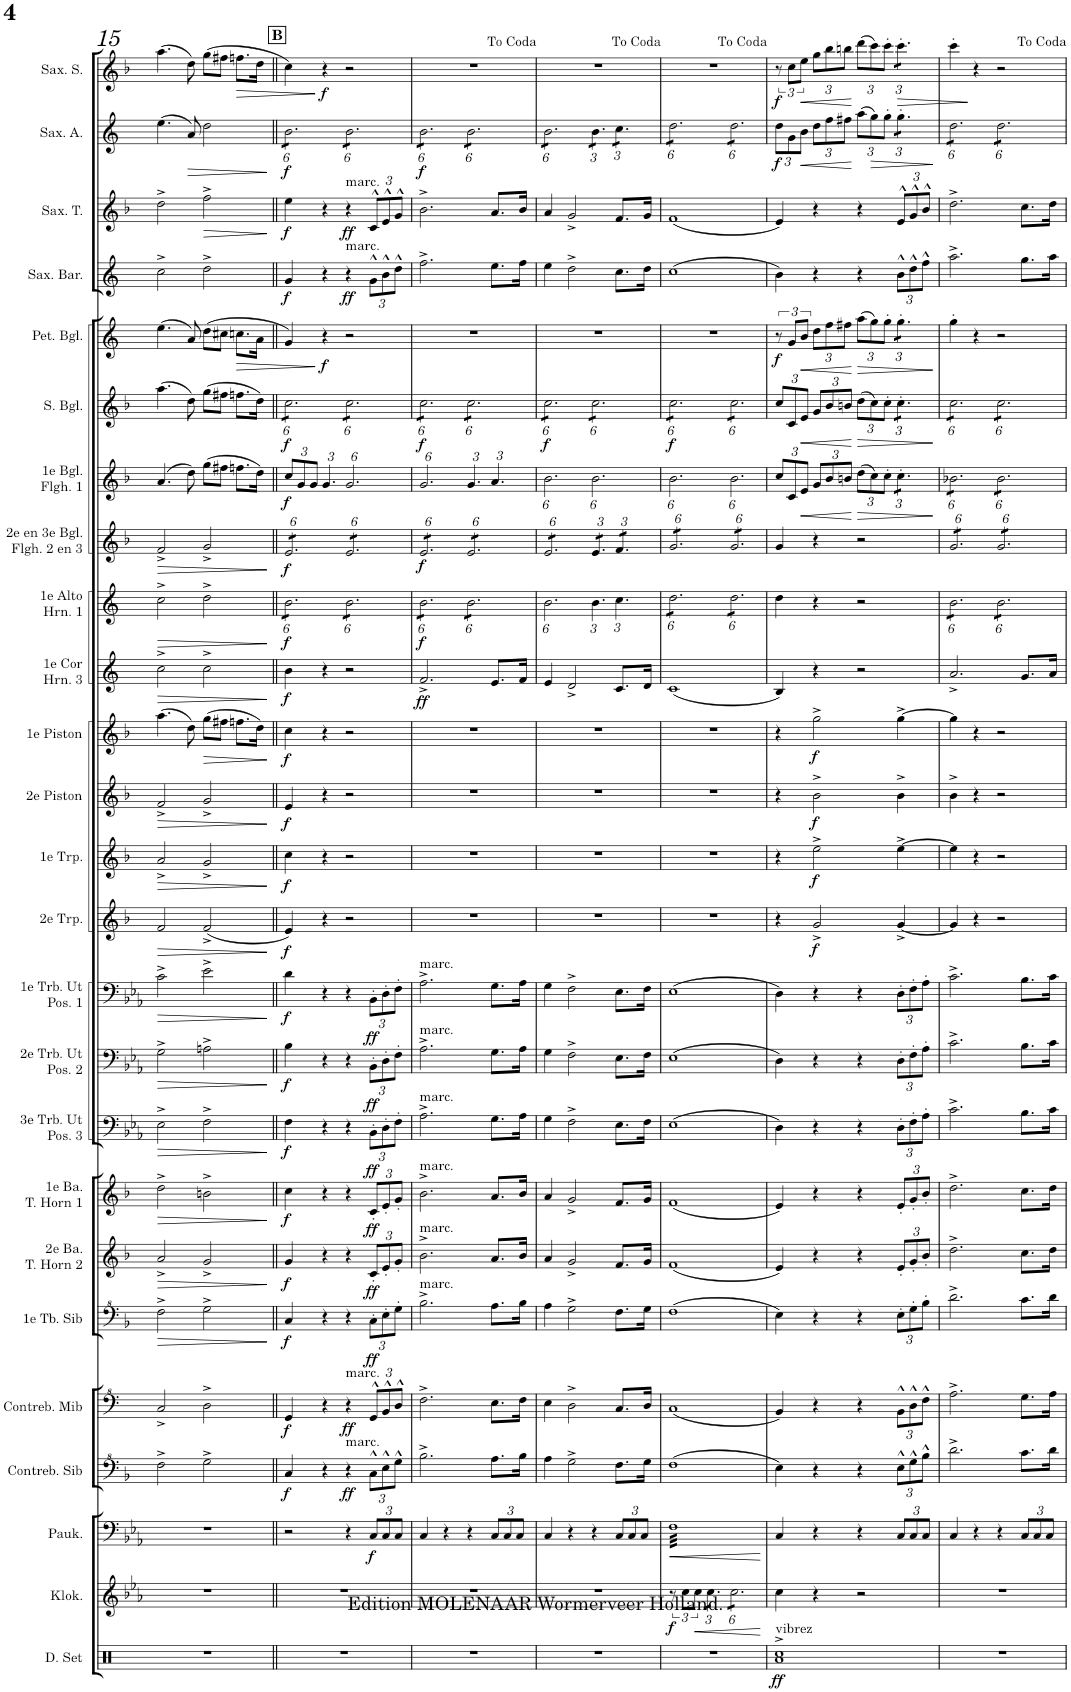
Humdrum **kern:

**kern	**dynam	**kern	**dynam	**kern	**dynam	**kern	**dynam	**kern	**dynam	**kern	**dynam	**kern	**dynam	**kern	**dynam	**kern	**dynam	**kern	**dynam	**kern	**dynam	**kern	**dynam	**kern	**dynam	**kern	**dynam	**kern	**dynam	**kern	**dynam	**kern	**dynam	**kern	**dynam	**kern	**dynam	**kern	**dynam	**kern	**dynam	**kern	**dynam	**kern	**dynam	**kern	**dynam	**kern	**dynam
*part25	*part25	*part24	*part24	*part23	*part23	*part22	*part22	*part21	*part21	*part20	*part20	*part19	*part19	*part18	*part18	*part17	*part17	*part16	*part16	*part15	*part15	*part14	*part14	*part13	*part13	*part12	*part12	*part11	*part11	*part10	*part10	*part9	*part9	*part8	*part8	*part7	*part7	*part6	*part6	*part5	*part5	*part4	*part4	*part3	*part3	*part2	*part2	*part1	*part1
*staff25	*staff25	*staff24	*staff24	*staff23	*staff23	*staff22	*staff22	*staff21	*staff21	*staff20	*staff20	*staff19	*staff19	*staff18	*staff18	*staff17	*staff17	*staff16	*staff16	*staff15	*staff15	*staff14	*staff14	*staff13	*staff13	*staff12	*staff12	*staff11	*staff11	*staff10	*staff10	*staff9	*staff9	*staff8	*staff8	*staff7	*staff7	*staff6	*staff6	*staff5	*staff5	*staff4	*staff4	*staff3	*staff3	*staff2	*staff2	*staff1	*staff1
*I"Grote Trom	*	*I"Tambour	*	*I"Pauken	*	*I"Contrebasse Sib	*	*I"Contrebasse Mib	*	*I"1e Tuba Sib	*	*I"2e Baryton Tenorhorn 2	*	*I"1e Baryton Tenorhorn 1	*	*I"3e Trombone Ut Posaune 3	*	*I"2e Trombone Ut Posaune 2	*	*I"1e Trombone Ut Posaune 1	*	*I"2e Trompet	*	*I"1e Trompet	*	*I"2e Piston	*	*I"1e Piston	*	*I"1e Cor Horn 3	*	*I"1e Alto Horn 1	*	*I"2e en 3e Bugle Flugelhorn 2 en 3	*	*I"1e Bugle Flugelhorn 1	*	*I"Solo Bugle Fanfare	*	*I"Petite Bugle	*	*I"Saxophoon Baryton	*	*I"Saxophoon Tenor	*	*I"Saxophoon Alt	*	*I"Saxophoon Sopraan	*
*	*	*	*	*I'Pauk.	*	*I'Contreb. Sib	*	*I'Contreb. Mib	*	*I'1e Tb. Sib	*	*I'2e Ba. T. Horn 2	*	*I'1e Ba. T. Horn 1	*	*I'3e Trb. Ut Pos. 3	*	*I'2e Trb. Ut Pos. 2	*	*I'1e Trb. Ut Pos. 1	*	*I'2e Trp.	*	*I'1e Trp.	*	*I'2e Piston	*	*I'1e Piston	*	*I'1e Cor Hrn. 3	*	*I'1e Alto Hrn. 1	*	*I'2e en 3e Bgl. Flgh. 2 en 3	*	*I'1e Bgl. Flgh. 1	*	*I'S. Bgl.	*	*I'Pet. Bgl.	*	*I'Sax. Bar.	*	*I'Sax. T.	*	*I'Sax. A.	*	*I'Sax. S.	*
!!LO:PB:g=z
*clefX	*	*clefG2	*	*clefF4	*	*clefF^4	*	*clefF^4	*	*clefF^4	*	*clefG2	*	*clefG2	*	*clefF4	*	*clefF4	*	*clefF4	*	*clefG2	*	*clefG2	*	*clefG2	*	*clefG2	*	*clefG2	*	*clefG2	*	*clefG2	*	*clefG2	*	*clefG2	*	*clefG2	*	*clefG2	*	*clefG2	*	*clefG2	*	*clefG2	*
*	*	*Trd-14c-24	*	*	*	*Trd15c26	*	*Trd12c21	*	*Trd8c14	*	*Trd8c14	*	*Trd8c14	*	*	*	*	*	*	*	*Trd1c2	*	*Trd1c2	*	*Trd1c2	*	*Trd1c2	*	*Trd5c9	*	*Trd5c9	*	*Trd1c2	*	*Trd1c2	*	*Trd1c2	*	*Trd-2c-3	*	*Trd12c21	*	*Trd8c14	*	*Trd5c9	*	*Trd1c2	*
*k[]	*	*k[b-e-a-]	*	*k[b-e-a-]	*	*k[b-]	*	*k[]	*	*k[b-]	*	*k[b-]	*	*k[b-]	*	*k[b-e-a-]	*	*k[b-e-a-]	*	*k[b-e-a-]	*	*k[b-]	*	*k[b-]	*	*k[b-]	*	*k[b-]	*	*k[]	*	*k[]	*	*k[b-]	*	*k[b-]	*	*k[b-]	*	*k[]	*	*k[]	*	*k[b-]	*	*k[]	*	*k[b-]	*
*M2/2	*	*M2/2	*	*M2/2	*	*M2/2	*	*M2/2	*	*M2/2	*	*M2/2	*	*M2/2	*	*M2/2	*	*M2/2	*	*M2/2	*	*M2/2	*	*M2/2	*	*M2/2	*	*M2/2	*	*M2/2	*	*M2/2	*	*M2/2	*	*M2/2	*	*M2/2	*	*M2/2	*	*M2/2	*	*M2/2	*	*M2/2	*	*M2/2	*
*met(c|)	*	*met(c|)	*	*met(c|)	*	*met(c|)	*	*met(c|)	*	*met(c|)	*	*met(c|)	*	*met(c|)	*	*met(c|)	*	*met(c|)	*	*met(c|)	*	*met(c|)	*	*met(c|)	*	*met(c|)	*	*met(c|)	*	*met(c|)	*	*met(c|)	*	*met(c|)	*	*met(c|)	*	*met(c|)	*	*met(c|)	*	*met(c|)	*	*met(c|)	*	*met(c|)	*	*met(c|)	*
=15	=15	=15	=15	=15	=15	=15	=15	=15	=15	=15	=15	=15	=15	=15	=15	=15	=15	=15	=15	=15	=15	=15	=15	=15	=15	=15	=15	=15	=15	=15	=15	=15	=15	=15	=15	=15	=15	=15	=15	=15	=15	=15	=15	=15	=15	=15	=15	=15	=15
!	!	!	!	!	!	!	!	!	!	!	!LO:HP:b	!	!LO:HP:b	!	!LO:HP:b	!	!LO:HP:b	!	!LO:HP:b	!	!LO:HP:b	!	!LO:HP:b	!	!LO:HP:b	!	!LO:HP:b	!	!	!	!LO:HP:b	!	!LO:HP:b	!	!LO:HP:b	!	!	!	!	!	!	!	!	!	!	!	!	!	!
1r	.	1r	.	1r	.	2f^\	.	2c^/	.	2f^\	>	2a^/	>	2dd^\	>	2E-^\	>	2G^\	>	2c^\	>	2f/	>	2a^/	>	2f^/	>	(>4.aa\	.	2cc^\	>	2cc^\	>	2f^/	>	(>4.a/	.	(>4.aa\	.	(>4.ee\	.	2cc^\	.	2dd^\	.	(>4.ee\	.	(>4.aa\	.
!	!	!	!	!	!	!	!	!	!	!	!	!	!	!	!	!	!	!	!	!	!	!	!	!	!	!	!	!	!	!	!	!	!	!	!	!	!	!	!	!	!	!	!	!	!	!	!LO:HP:b	!	!
.	.	.	.	.	.	.	.	.	.	.	.	.	.	.	.	.	.	.	.	.	.	.	.	.	.	.	.	8dd\)	.	.	.	.	.	.	.	8dd\)	.	8dd\)	.	8a/)	.	.	.	.	.	8a/)	>	8dd\)	.
!	!	!	!	!	!	!	!	!	!	!	!	!	!	!	!	!	!	!	!	!	!	!	!	!	!	!	!	!	!LO:HP:b	!	!	!	!	!	!	!	!	!	!	!	!	!	!	!	!LO:HP:b	!	!	!	!
.	.	.	.	.	.	2g^\	.	2d^\	.	2g^\	.	2g^/	.	2bn^\	.	2F^\	.	2An^\	.	2e-^\	.	(<2f^/	.	2g^/	.	2g^/	.	(>8gg\L	>	2cc^\	.	2dd^\	.	2g^/	.	(>8gg\L	.	(>8gg\L	.	(>8dd\L	.	2dd^\	.	2ff^\	>	2dd\	.	(>8gg\L	.
.	.	.	.	.	.	.	.	.	.	.	.	.	.	.	.	.	.	.	.	.	.	.	.	.	.	.	.	8ff#X\J	.	.	.	.	.	.	.	8ff#X\J	.	8ff#X\J	.	8cc#X\J	.	.	.	.	.	.	.	8ff#X\J	.
!	!	!	!	!	!	!	!	!	!	!	!	!	!	!	!	!	!	!	!	!	!	!	!	!	!	!	!	!	!	!	!	!	!	!	!	!	!	!	!	!	!LO:HP:b	!	!	!	!	!	!	!	!LO:HP:b
.	.	.	.	.	.	.	.	.	.	.	.	.	.	.	.	.	.	.	.	.	.	.	.	.	.	.	.	8.ffn\L	.	.	.	.	.	.	.	8.ffn\L	.	8.ffn\L	.	8.ccn\L	>	.	.	.	.	.	.	8.ffn\L	>
.	.	.	.	.	.	.	.	.	.	.	.	.	.	.	.	.	.	.	.	.	.	.	.	.	.	.	.	16dd\Jk)	.	.	.	.	.	.	.	16dd\Jk)	.	16dd\Jk)	.	16a\Jk	.	.	.	.	.	.	.	16dd\Jk	.
.	.	.	.	.	.	.	.	.	.	.	]	.	]	.	]	.	]	.	]	.	]	.	]	.	]	.	]	.	]	.	]	.	]	.	]	.	.	.	.	.	.	.	.	.	]	.	]	.	.
!!LO:REH:place=s1:a:B:cj:fs=12:t=B
=16||	=16||	=16||	=16||	=16||	=16||	=16||	=16||	=16||	=16||	=16||	=16||	=16||	=16||	=16||	=16||	=16||	=16||	=16||	=16||	=16||	=16||	=16||	=16||	=16||	=16||	=16||	=16||	=16||	=16||	=16||	=16||	=16||	=16||	=16||	=16||	=16||	=16||	=16||	=16||	=16||	=16||	=16||	=16||	=16||	=16||	=16||	=16||	=16||	=16||
*	*	*	*	*	*	*	*	*	*	*	*	*	*	*	*	*	*	*	*	*	*	*	*	*	*	*	*	*	*	*	*	*	*	*	*	*Xbrackettup	*	*	*	*	*	*	*	*	*	*	*	*	*
!	!	!	!	!	!	!	!LO:DY:b	!	!LO:DY:b	!	!LO:DY:b	!	!LO:DY:b	!	!LO:DY:b	!	!LO:DY:b	!	!LO:DY:b	!	!LO:DY:b	!	!LO:DY:b	!	!LO:DY:b	!	!LO:DY:b	!	!LO:DY:b	!	!LO:DY:b	!	!LO:DY:b	!	!LO:DY:b	!	!LO:DY:b	!	!LO:DY:b	!	!	!	!LO:DY:b	!	!LO:DY:b	!	!LO:DY:b	!	!
*	*	*	*	*	*	*	*	*	*	*	*	*	*	*	*	*	*	*	*	*	*	*	*	*	*	*	*	*	*	*	*	*tremolo	*	*	*	*	*	*	*	*	*	*	*	*	*	*	*	*	*
*	*	*	*	*	*	*	*	*	*	*	*	*	*	*	*	*	*	*	*	*	*	*	*	*	*	*	*	*	*	*	*	*	*	*tremolo	*	*	*	*	*	*	*	*	*	*	*	*	*	*	*
*	*	*	*	*	*	*	*	*	*	*	*	*	*	*	*	*	*	*	*	*	*	*	*	*	*	*	*	*	*	*	*	*	*	*	*	*	*	*tremolo	*	*	*	*	*	*	*	*	*	*	*
*	*	*	*	*	*	*	*	*	*	*	*	*	*	*	*	*	*	*	*	*	*	*	*	*	*	*	*	*	*	*	*	*	*	*	*	*	*	*	*	*	*	*	*	*	*	*tremolo	*	*	*
1r	.	1r	.	2r	.	4c/	f	4G/	f	4c/	f	4g/	f	4cc\	f	4F\	f	4B-\	f	4d\	f	4e/)	f	4cc\	f	4e/	f	4cc\	f	4b\	f	12b\L	f	12e/L	f	12cc/L	f	12cc\L	f	4g/)	.	4g/	f	4ee\	f	12b\L	f	4cc\)	.
.	.	.	.	.	.	.	.	.	.	.	.	.	.	.	.	.	.	.	.	.	.	.	.	.	.	.	.	.	.	.	.	12b\	.	12e/	.	12g/	.	12cc\	.	.	.	.	.	.	.	12b\	.	.	.
.	.	.	.	.	.	.	.	.	.	.	.	.	.	.	.	.	.	.	.	.	.	.	.	.	.	.	.	.	.	.	.	12b\	.	12e/	.	12g/J	.	12cc\	.	.	.	.	.	.	.	12b\	.	.	.
!	!	!	!	!	!	!	!	!	!	!	!	!	!	!	!	!	!	!	!	!	!	!	!	!	!	!	!	!	!	!	!	!	!	!	!	!	!	!	!	!	!LO:DY:n=1:b	!	!	!	!	!	!	!	!LO:DY:n=1:b
.	.	.	.	.	.	4r	.	4r	.	4r	.	4r	.	4r	.	4r	.	4r	.	4r	.	4r	.	4r	.	4r	.	4r	.	4r	.	12b\	.	12e/	.	6.g/	.	12cc\	.	4r	] f	4r	.	4r	.	12b\	.	4r	] f
.	.	.	.	.	.	.	.	.	.	.	.	.	.	.	.	.	.	.	.	.	.	.	.	.	.	.	.	.	.	.	.	12b\	.	12e/	.	.	.	12cc\	.	.	.	.	.	.	.	12b\	.	.	.
.	.	.	.	.	.	.	.	.	.	.	.	.	.	.	.	.	.	.	.	.	.	.	.	.	.	.	.	.	.	.	.	12b\J	.	12e/J	.	.	.	12cc\J	.	.	.	.	.	.	.	12b\J	.	.	.
!	!	!	!	!	!	!	!	!	!	!	!	!	!	!	!	!	!	!	!	!	!	!	!	!	!	!	!	!	!	!	!	!	!	!	!	!	!	!	!	!	!	!	!	!LO:TX:a:t=marc.	!	!	!	!	!
!	!	!	!	!	!	!	!	!	!	!	!	!	!	!	!	!	!	!	!	!	!	!	!	!	!	!	!	!	!	!	!	!	!	!	!	!	!	!	!	!	!	!LO:TX:a:t=marc.	!	!	!	!	!	!	!
!	!	!	!	!	!	!	!	!LO:TX:a:t=marc.	!	!	!	!	!	!	!	!	!	!	!	!	!	!	!	!	!	!	!	!	!	!	!	!	!	!	!	!	!	!	!	!	!	!	!	!	!	!	!	!	!
!	!	!	!	!	!	!LO:TX:a:t=marc.	!	!	!	!	!	!	!	!	!	!	!	!	!	!	!	!	!	!	!	!	!	!	!	!	!	!	!	!	!	!	!	!	!	!	!	!	!	!	!	!	!	!	!
!	!	!	!	!	!	!	!LO:DY:b	!	!LO:DY:b	!	!	!	!	!	!	!	!	!	!	!	!	!	!	!	!	!	!	!	!	!	!	!	!	!	!	!	!	!	!	!	!	!	!LO:DY:b	!	!LO:DY:b	!	!	!	!
.	.	.	.	4r	.	4r	ff	4r	ff	4r	.	4r	.	4r	.	4r	.	4r	.	4r	.	2r	.	2r	.	2r	.	2r	.	2r	.	12b\L	.	12e/L	.	3.g/	.	12cc\L	.	2r	.	4r	ff	4r	ff	12b\L	.	2r	.
.	.	.	.	.	.	.	.	.	.	.	.	.	.	.	.	.	.	.	.	.	.	.	.	.	.	.	.	.	.	.	.	12b\	.	12e/	.	.	.	12cc\	.	.	.	.	.	.	.	12b\	.	.	.
.	.	.	.	.	.	.	.	.	.	.	.	.	.	.	.	.	.	.	.	.	.	.	.	.	.	.	.	.	.	.	.	12b\	.	12e/	.	.	.	12cc\	.	.	.	.	.	.	.	12b\	.	.	.
*	*	*	*	*Xbrackettup	*	*Xbrackettup	*	*Xbrackettup	*	*Xbrackettup	*	*Xbrackettup	*	*Xbrackettup	*	*Xbrackettup	*	*Xbrackettup	*	*Xbrackettup	*	*	*	*	*	*	*	*	*	*	*	*	*	*	*	*	*	*	*	*	*	*Xbrackettup	*	*Xbrackettup	*	*	*	*	*
!	!	!	!	!	!LO:DY:b	!	!	!	!	!	!LO:DY:b	!	!LO:DY:b	!	!LO:DY:b	!	!LO:DY:b	!	!LO:DY:b	!	!LO:DY:b	!	!	!	!	!	!	!	!	!	!	!	!	!	!	!	!	!	!	!	!	!	!	!	!	!	!	!	!
.	.	.	.	12C/L	f	12c^^\L	.	12G^^/L	.	12c'\L	ff	12c'/L	ff	12c'/L	ff	12BB-'\L	ff	12BB-'\L	ff	12BB-'\L	ff	.	.	.	.	.	.	.	.	.	.	12b\	.	12e/	.	.	.	12cc\	.	.	.	12g^^\L	.	12c^^/L	.	12b\	.	.	.
.	.	.	.	12C/	.	12e^^\	.	12B^^/	.	12e'\	.	12e'/	.	12e'/	.	12D'\	.	12D'\	.	12D'\	.	.	.	.	.	.	.	.	.	.	.	12b\	.	12e/	.	.	.	12cc\	.	.	.	12b^^\	.	12e^^/	.	12b\	.	.	.
.	.	.	.	12C/J	.	12g^^\J	.	12d^^/J	.	12g'\J	.	12g'/J	.	12g'/J	.	12F'\J	.	12F'\J	.	12F'\J	.	.	.	.	.	.	.	.	.	.	.	12b\J	.	12e/J	.	.	.	12cc\J	.	.	.	12dd^^\J	.	12g^^/J	.	12b\J	.	.	.
=17	=17	=17	=17	=17	=17	=17	=17	=17	=17	=17	=17	=17	=17	=17	=17	=17	=17	=17	=17	=17	=17	=17	=17	=17	=17	=17	=17	=17	=17	=17	=17	=17	=17	=17	=17	=17	=17	=17	=17	=17	=17	=17	=17	=17	=17	=17	=17	=17	=17
!	!	!	!	!	!	!	!	!	!	!	!	!	!	!	!	!	!	!	!	!LO:TX:a:t=marc.	!	!	!	!	!	!	!	!	!	!	!	!	!	!	!	!	!	!	!	!	!	!	!	!	!	!	!	!	!
!	!	!	!	!	!	!	!	!	!	!	!	!	!	!	!	!	!	!LO:TX:a:t=marc.	!	!	!	!	!	!	!	!	!	!	!	!	!	!	!	!	!	!	!	!	!	!	!	!	!	!	!	!	!	!	!
!	!	!	!	!	!	!	!	!	!	!	!	!	!	!	!	!LO:TX:a:t=marc.	!	!	!	!	!	!	!	!	!	!	!	!	!	!	!	!	!	!	!	!	!	!	!	!	!	!	!	!	!	!	!	!	!
!	!	!	!	!	!	!	!	!	!	!	!	!	!	!LO:TX:a:t=marc.	!	!	!	!	!	!	!	!	!	!	!	!	!	!	!	!	!	!	!	!	!	!	!	!	!	!	!	!	!	!	!	!	!	!	!
!	!	!	!	!	!	!	!	!	!	!	!	!LO:TX:a:t=marc.	!	!	!	!	!	!	!	!	!	!	!	!	!	!	!	!	!	!	!	!	!	!	!	!	!	!	!	!	!	!	!	!	!	!	!	!	!
!	!	!	!	!	!	!	!	!	!	!LO:TX:a:t=marc.	!	!	!	!	!	!	!	!	!	!	!	!	!	!	!	!	!	!	!	!	!	!	!	!	!	!	!	!	!	!	!	!	!	!	!	!	!	!	!
!	!	!	!	!	!	!	!	!	!	!	!	!	!	!	!	!	!	!	!	!	!	!	!	!	!	!	!	!	!	!	!LO:DY:b	!	!LO:DY:b	!	!LO:DY:b	!	!	!	!LO:DY:b	!	!	!	!	!	!	!	!LO:DY:b	!	!
1r	.	1r	.	4C/	.	2.b-^\	.	2.f^\	.	2.b-^\	.	2.b-^\	.	2.b-^\	.	2.A-^\	.	2.A-^\	.	2.A-^\	.	1r	.	1r	.	1r	.	1r	.	2.f^/	ff	12b\L	f	12e/L	f	3.g/	.	12cc\L	f	1r	.	2.ff^\	.	2.b-^\	.	12b\L	f	1r	.
.	.	.	.	.	.	.	.	.	.	.	.	.	.	.	.	.	.	.	.	.	.	.	.	.	.	.	.	.	.	.	.	12b\	.	12e/	.	.	.	12cc\	.	.	.	.	.	.	.	12b\	.	.	.
.	.	.	.	.	.	.	.	.	.	.	.	.	.	.	.	.	.	.	.	.	.	.	.	.	.	.	.	.	.	.	.	12b\	.	12e/	.	.	.	12cc\	.	.	.	.	.	.	.	12b\	.	.	.
.	.	.	.	4r	.	.	.	.	.	.	.	.	.	.	.	.	.	.	.	.	.	.	.	.	.	.	.	.	.	.	.	12b\	.	12e/	.	.	.	12cc\	.	.	.	.	.	.	.	12b\	.	.	.
.	.	.	.	.	.	.	.	.	.	.	.	.	.	.	.	.	.	.	.	.	.	.	.	.	.	.	.	.	.	.	.	12b\	.	12e/	.	.	.	12cc\	.	.	.	.	.	.	.	12b\	.	.	.
.	.	.	.	.	.	.	.	.	.	.	.	.	.	.	.	.	.	.	.	.	.	.	.	.	.	.	.	.	.	.	.	12b\J	.	12e/J	.	.	.	12cc\J	.	.	.	.	.	.	.	12b\J	.	.	.
.	.	.	.	4r	.	.	.	.	.	.	.	.	.	.	.	.	.	.	.	.	.	.	.	.	.	.	.	.	.	.	.	12b\L	.	12e/L	.	6.g/	.	12cc\L	.	.	.	.	.	.	.	12b\L	.	.	.
.	.	.	.	.	.	.	.	.	.	.	.	.	.	.	.	.	.	.	.	.	.	.	.	.	.	.	.	.	.	.	.	12b\	.	12e/	.	.	.	12cc\	.	.	.	.	.	.	.	12b\	.	.	.
.	.	.	.	.	.	.	.	.	.	.	.	.	.	.	.	.	.	.	.	.	.	.	.	.	.	.	.	.	.	.	.	12b\	.	12e/	.	.	.	12cc\	.	.	.	.	.	.	.	12b\	.	.	.
.	.	.	.	12C/L	.	8.a\L	.	8.e\L	.	8.a\L	.	8.a/L	.	8.a/L	.	8.G\L	.	8.G\L	.	8.G\L	.	.	.	.	.	.	.	.	.	8.e/L	.	12b\	.	12e/	.	6.a/	.	12cc\	.	.	.	8.ee\L	.	8.a/L	.	12b\	.	.	.
.	.	.	.	12C/	.	.	.	.	.	.	.	.	.	.	.	.	.	.	.	.	.	.	.	.	.	.	.	.	.	.	.	12b\	.	12e/	.	.	.	12cc\	.	.	.	.	.	.	.	12b\	.	.	.
.	.	.	.	12C/J	.	.	.	.	.	.	.	.	.	.	.	.	.	.	.	.	.	.	.	.	.	.	.	.	.	.	.	12b\J	.	12e/J	.	.	.	12cc\J	.	.	.	.	.	.	.	12b\J	.	.	.
*	*	*	*	*	*	*	*	*	*	*	*	*	*	*	*	*	*	*	*	*	*	*	*	*	*	*	*	*	*	*	*	*Xtremolo	*	*	*	*	*	*	*	*	*	*	*	*	*	*	*	*	*
.	.	.	.	.	.	16b-\Jk	.	16f\Jk	.	16b-\Jk	.	16b-/Jk	.	16b-/Jk	.	16A-\Jk	.	16A-\Jk	.	16A-\Jk	.	.	.	.	.	.	.	.	.	16f/Jk	.	.	.	.	.	.	.	.	.	.	.	16ff\Jk	.	16b-/Jk	.	.	.	.	.
=18	=18	=18	=18	=18	=18	=18	=18	=18	=18	=18	=18	=18	=18	=18	=18	=18	=18	=18	=18	=18	=18	=18	=18	=18	=18	=18	=18	=18	=18	=18	=18	=18	=18	=18	=18	=18	=18	=18	=18	=18	=18	=18	=18	=18	=18	=18	=18	=18	=18
!	!	!	!	!	!	!	!	!	!	!	!	!	!	!	!	!	!	!	!	!	!	!	!	!	!	!	!	!	!	!	!	!	!	!	!	!	!	!	!LO:DY:b	!	!	!	!	!	!	!	!	!	!
1r	.	1r	.	4C/	.	4a\	.	4e\	.	4a\	.	4a/	.	4a/	.	4G\	.	4G\	.	4G\	.	1r	.	1r	.	1r	.	1r	.	4e/	.	3.b\	.	12e/L	.	3.b-\	.	12cc\L	f	1r	.	4ee\	.	4a/	.	12b\L	.	1r	.
.	.	.	.	.	.	.	.	.	.	.	.	.	.	.	.	.	.	.	.	.	.	.	.	.	.	.	.	.	.	.	.	.	.	12e/	.	.	.	12cc\	.	.	.	.	.	.	.	12b\	.	.	.
.	.	.	.	.	.	.	.	.	.	.	.	.	.	.	.	.	.	.	.	.	.	.	.	.	.	.	.	.	.	.	.	.	.	12e/	.	.	.	12cc\	.	.	.	.	.	.	.	12b\	.	.	.
.	.	.	.	4r	.	2g^\	.	2d^\	.	2g^\	.	2g^/	.	2g^/	.	2F^\	.	2F^\	.	2F^\	.	.	.	.	.	.	.	.	.	2d^/	.	.	.	12e/	.	.	.	12cc\	.	.	.	2dd^\	.	2g^/	.	12b\	.	.	.
.	.	.	.	.	.	.	.	.	.	.	.	.	.	.	.	.	.	.	.	.	.	.	.	.	.	.	.	.	.	.	.	.	.	12e/	.	.	.	12cc\	.	.	.	.	.	.	.	12b\	.	.	.
.	.	.	.	.	.	.	.	.	.	.	.	.	.	.	.	.	.	.	.	.	.	.	.	.	.	.	.	.	.	.	.	.	.	12e/J	.	.	.	12cc\J	.	.	.	.	.	.	.	12b\J	.	.	.
.	.	.	.	4r	.	.	.	.	.	.	.	.	.	.	.	.	.	.	.	.	.	.	.	.	.	.	.	.	.	.	.	6.b\	.	12e/L	.	3.b-\	.	12cc\L	.	.	.	.	.	.	.	12b\L	.	.	.
.	.	.	.	.	.	.	.	.	.	.	.	.	.	.	.	.	.	.	.	.	.	.	.	.	.	.	.	.	.	.	.	.	.	12e/	.	.	.	12cc\	.	.	.	.	.	.	.	12b\	.	.	.
.	.	.	.	.	.	.	.	.	.	.	.	.	.	.	.	.	.	.	.	.	.	.	.	.	.	.	.	.	.	.	.	.	.	12e/J	.	.	.	12cc\	.	.	.	.	.	.	.	12b\J	.	.	.
.	.	.	.	12C/L	.	8.f\L	.	8.c/L	.	8.f\L	.	8.f/L	.	8.f/L	.	8.E-\L	.	8.E-\L	.	8.E-\L	.	.	.	.	.	.	.	.	.	8.c/L	.	6.cc\	.	12f/L	.	.	.	12cc\	.	.	.	8.cc\L	.	8.f/L	.	12cc\L	.	.	.
.	.	.	.	12C/	.	.	.	.	.	.	.	.	.	.	.	.	.	.	.	.	.	.	.	.	.	.	.	.	.	.	.	.	.	12f/	.	.	.	12cc\	.	.	.	.	.	.	.	12cc\	.	.	.
.	.	.	.	12C/J	.	.	.	.	.	.	.	.	.	.	.	.	.	.	.	.	.	.	.	.	.	.	.	.	.	.	.	.	.	12f/J	.	.	.	12cc\J	.	.	.	.	.	.	.	12cc\J	.	.	.
.	.	.	.	.	.	16g\Jk	.	16d/Jk	.	16g\Jk	.	16g/Jk	.	16g/Jk	.	16F\Jk	.	16F\Jk	.	16F\Jk	.	.	.	.	.	.	.	.	.	16d/Jk	.	.	.	.	.	.	.	.	.	.	.	16dd\Jk	.	16g/Jk	.	.	.	.	.
=19	=19	=19	=19	=19	=19	=19	=19	=19	=19	=19	=19	=19	=19	=19	=19	=19	=19	=19	=19	=19	=19	=19	=19	=19	=19	=19	=19	=19	=19	=19	=19	=19	=19	=19	=19	=19	=19	=19	=19	=19	=19	=19	=19	=19	=19	=19	=19	=19	=19
!	!	!	!LO:DY:b	!	!LO:HP:b	!	!	!	!	!	!	!	!	!	!	!	!	!	!	!	!	!	!	!	!	!	!	!	!	!	!	!	!	!	!	!	!	!	!LO:DY:b	!	!	!	!	!	!	!	!	!	!
*	*	*	*	*tremolo	*	*	*	*	*	*	*	*	*	*	*	*	*	*	*	*	*	*	*	*	*	*	*	*	*	*	*	*	*	*	*	*	*	*	*	*	*	*	*	*	*	*	*	*	*
*	*	*	*	*	*	*	*	*	*	*	*	*	*	*	*	*	*	*	*	*	*	*	*	*	*	*	*	*	*	*	*	*tremolo	*	*	*	*	*	*	*	*	*	*	*	*	*	*	*	*	*
1r	.	12r	f	32FLLL	<	(>1f	.	(<1c	.	(>1f	.	(<1f	.	(<1f	.	(>1E-	.	(>1E-	.	(>1E-	.	1r	.	1r	.	1r	.	1r	.	(<1c	.	12dd\L	.	12g/L	.	3.b-\	.	12cc\L	f	1r	.	(>1cc	.	(<1f	.	12dd\L	.	1r	.
.	.	.	.	32F	.	.	.	.	.	.	.	.	.	.	.	.	.	.	.	.	.	.	.	.	.	.	.	.	.	.	.	.	.	.	.	.	.	.	.	.	.	.	.	.	.	.	.	.	.
.	.	.	.	32F	.	.	.	.	.	.	.	.	.	.	.	.	.	.	.	.	.	.	.	.	.	.	.	.	.	.	.	.	.	.	.	.	.	.	.	.	.	.	.	.	.	.	.	.	.
.	.	12cc\L	.	.	.	.	.	.	.	.	.	.	.	.	.	.	.	.	.	.	.	.	.	.	.	.	.	.	.	.	.	12dd\	.	12g/	.	.	.	12cc\	.	.	.	.	.	.	.	12dd\	.	.	.
.	.	.	.	32F	.	.	.	.	.	.	.	.	.	.	.	.	.	.	.	.	.	.	.	.	.	.	.	.	.	.	.	.	.	.	.	.	.	.	.	.	.	.	.	.	.	.	.	.	.
.	.	.	.	32F	.	.	.	.	.	.	.	.	.	.	.	.	.	.	.	.	.	.	.	.	.	.	.	.	.	.	.	.	.	.	.	.	.	.	.	.	.	.	.	.	.	.	.	.	.
.	.	.	.	32F	.	.	.	.	.	.	.	.	.	.	.	.	.	.	.	.	.	.	.	.	.	.	.	.	.	.	.	.	.	.	.	.	.	.	.	.	.	.	.	.	.	.	.	.	.
!	!	!	!LO:HP:b	!	!	!	!	!	!	!	!	!	!	!	!	!	!	!	!	!	!	!	!	!	!	!	!	!	!	!	!	!	!	!	!	!	!	!	!	!	!	!	!	!	!	!	!	!	!
.	.	12cc\J	<	.	.	.	.	.	.	.	.	.	.	.	.	.	.	.	.	.	.	.	.	.	.	.	.	.	.	.	.	12dd\	.	12g/	.	.	.	12cc\	.	.	.	.	.	.	.	12dd\	.	.	.
.	.	.	.	32F	.	.	.	.	.	.	.	.	.	.	.	.	.	.	.	.	.	.	.	.	.	.	.	.	.	.	.	.	.	.	.	.	.	.	.	.	.	.	.	.	.	.	.	.	.
.	.	.	.	32F	.	.	.	.	.	.	.	.	.	.	.	.	.	.	.	.	.	.	.	.	.	.	.	.	.	.	.	.	.	.	.	.	.	.	.	.	.	.	.	.	.	.	.	.	.
*	*	*tremolo	*	*	*	*	*	*	*	*	*	*	*	*	*	*	*	*	*	*	*	*	*	*	*	*	*	*	*	*	*	*	*	*	*	*	*	*	*	*	*	*	*	*	*	*	*	*	*
.	.	12cc\L	.	32F	.	.	.	.	.	.	.	.	.	.	.	.	.	.	.	.	.	.	.	.	.	.	.	.	.	.	.	12dd\	.	12g/	.	.	.	12cc\	.	.	.	.	.	.	.	12dd\	.	.	.
.	.	.	.	32F	.	.	.	.	.	.	.	.	.	.	.	.	.	.	.	.	.	.	.	.	.	.	.	.	.	.	.	.	.	.	.	.	.	.	.	.	.	.	.	.	.	.	.	.	.
.	.	.	.	32F	.	.	.	.	.	.	.	.	.	.	.	.	.	.	.	.	.	.	.	.	.	.	.	.	.	.	.	.	.	.	.	.	.	.	.	.	.	.	.	.	.	.	.	.	.
.	.	12cc\	.	.	.	.	.	.	.	.	.	.	.	.	.	.	.	.	.	.	.	.	.	.	.	.	.	.	.	.	.	12dd\	.	12g/	.	.	.	12cc\	.	.	.	.	.	.	.	12dd\	.	.	.
.	.	.	.	32F	.	.	.	.	.	.	.	.	.	.	.	.	.	.	.	.	.	.	.	.	.	.	.	.	.	.	.	.	.	.	.	.	.	.	.	.	.	.	.	.	.	.	.	.	.
.	.	.	.	32F	.	.	.	.	.	.	.	.	.	.	.	.	.	.	.	.	.	.	.	.	.	.	.	.	.	.	.	.	.	.	.	.	.	.	.	.	.	.	.	.	.	.	.	.	.
.	.	.	.	32F	.	.	.	.	.	.	.	.	.	.	.	.	.	.	.	.	.	.	.	.	.	.	.	.	.	.	.	.	.	.	.	.	.	.	.	.	.	.	.	.	.	.	.	.	.
.	.	12cc\J	.	.	.	.	.	.	.	.	.	.	.	.	.	.	.	.	.	.	.	.	.	.	.	.	.	.	.	.	.	12dd\J	.	12g/J	.	.	.	12cc\J	.	.	.	.	.	.	.	12dd\J	.	.	.
.	.	.	.	32F	.	.	.	.	.	.	.	.	.	.	.	.	.	.	.	.	.	.	.	.	.	.	.	.	.	.	.	.	.	.	.	.	.	.	.	.	.	.	.	.	.	.	.	.	.
.	.	.	.	32F	.	.	.	.	.	.	.	.	.	.	.	.	.	.	.	.	.	.	.	.	.	.	.	.	.	.	.	.	.	.	.	.	.	.	.	.	.	.	.	.	.	.	.	.	.
.	.	12cc\L	.	32F	.	.	.	.	.	.	.	.	.	.	.	.	.	.	.	.	.	.	.	.	.	.	.	.	.	.	.	12dd\L	.	12g/L	.	3.b-\	.	12cc\L	.	.	.	.	.	.	.	12dd\L	.	.	.
.	.	.	.	32F	.	.	.	.	.	.	.	.	.	.	.	.	.	.	.	.	.	.	.	.	.	.	.	.	.	.	.	.	.	.	.	.	.	.	.	.	.	.	.	.	.	.	.	.	.
.	.	.	.	32F	.	.	.	.	.	.	.	.	.	.	.	.	.	.	.	.	.	.	.	.	.	.	.	.	.	.	.	.	.	.	.	.	.	.	.	.	.	.	.	.	.	.	.	.	.
.	.	12cc\	.	.	.	.	.	.	.	.	.	.	.	.	.	.	.	.	.	.	.	.	.	.	.	.	.	.	.	.	.	12dd\	.	12g/	.	.	.	12cc\	.	.	.	.	.	.	.	12dd\	.	.	.
.	.	.	.	32F	.	.	.	.	.	.	.	.	.	.	.	.	.	.	.	.	.	.	.	.	.	.	.	.	.	.	.	.	.	.	.	.	.	.	.	.	.	.	.	.	.	.	.	.	.
.	.	.	.	32F	.	.	.	.	.	.	.	.	.	.	.	.	.	.	.	.	.	.	.	.	.	.	.	.	.	.	.	.	.	.	.	.	.	.	.	.	.	.	.	.	.	.	.	.	.
.	.	.	.	32F	.	.	.	.	.	.	.	.	.	.	.	.	.	.	.	.	.	.	.	.	.	.	.	.	.	.	.	.	.	.	.	.	.	.	.	.	.	.	.	.	.	.	.	.	.
.	.	12cc\	.	.	.	.	.	.	.	.	.	.	.	.	.	.	.	.	.	.	.	.	.	.	.	.	.	.	.	.	.	12dd\	.	12g/	.	.	.	12cc\	.	.	.	.	.	.	.	12dd\	.	.	.
.	.	.	.	32F	.	.	.	.	.	.	.	.	.	.	.	.	.	.	.	.	.	.	.	.	.	.	.	.	.	.	.	.	.	.	.	.	.	.	.	.	.	.	.	.	.	.	.	.	.
.	.	.	.	32F	.	.	.	.	.	.	.	.	.	.	.	.	.	.	.	.	.	.	.	.	.	.	.	.	.	.	.	.	.	.	.	.	.	.	.	.	.	.	.	.	.	.	.	.	.
.	.	12cc\	.	32F	.	.	.	.	.	.	.	.	.	.	.	.	.	.	.	.	.	.	.	.	.	.	.	.	.	.	.	12dd\	.	12g/	.	.	.	12cc\	.	.	.	.	.	.	.	12dd\	.	.	.
.	.	.	.	32F	.	.	.	.	.	.	.	.	.	.	.	.	.	.	.	.	.	.	.	.	.	.	.	.	.	.	.	.	.	.	.	.	.	.	.	.	.	.	.	.	.	.	.	.	.
.	.	.	.	32F	.	.	.	.	.	.	.	.	.	.	.	.	.	.	.	.	.	.	.	.	.	.	.	.	.	.	.	.	.	.	.	.	.	.	.	.	.	.	.	.	.	.	.	.	.
.	.	12cc\	.	.	.	.	.	.	.	.	.	.	.	.	.	.	.	.	.	.	.	.	.	.	.	.	.	.	.	.	.	12dd\	.	12g/	.	.	.	12cc\	.	.	.	.	.	.	.	12dd\	.	.	.
.	.	.	.	32F	.	.	.	.	.	.	.	.	.	.	.	.	.	.	.	.	.	.	.	.	.	.	.	.	.	.	.	.	.	.	.	.	.	.	.	.	.	.	.	.	.	.	.	.	.
.	.	.	.	32F	.	.	.	.	.	.	.	.	.	.	.	.	.	.	.	.	.	.	.	.	.	.	.	.	.	.	.	.	.	.	.	.	.	.	.	.	.	.	.	.	.	.	.	.	.
.	.	.	.	32F	.	.	.	.	.	.	.	.	.	.	.	.	.	.	.	.	.	.	.	.	.	.	.	.	.	.	.	.	.	.	.	.	.	.	.	.	.	.	.	.	.	.	.	.	.
.	.	12cc\J	.	.	.	.	.	.	.	.	.	.	.	.	.	.	.	.	.	.	.	.	.	.	.	.	.	.	.	.	.	12dd\J	.	12g/J	.	.	.	12cc\J	.	.	.	.	.	.	.	12dd\J	.	.	.
*	*	*	*	*	*	*	*	*	*	*	*	*	*	*	*	*	*	*	*	*	*	*	*	*	*	*	*	*	*	*	*	*	*	*	*	*	*	*	*	*	*	*	*	*	*	*Xtremolo	*	*	*
*	*	*	*	*	*	*	*	*	*	*	*	*	*	*	*	*	*	*	*	*	*	*	*	*	*	*	*	*	*	*	*	*	*	*	*	*	*	*Xtremolo	*	*	*	*	*	*	*	*	*	*	*
*	*	*	*	*	*	*	*	*	*	*	*	*	*	*	*	*	*	*	*	*	*	*	*	*	*	*	*	*	*	*	*	*	*	*Xtremolo	*	*	*	*	*	*	*	*	*	*	*	*	*	*	*
*	*	*	*	*	*	*	*	*	*	*	*	*	*	*	*	*	*	*	*	*	*	*	*	*	*	*	*	*	*	*	*	*Xtremolo	*	*	*	*	*	*	*	*	*	*	*	*	*	*	*	*	*
*	*	*Xtremolo	*	*	*	*	*	*	*	*	*	*	*	*	*	*	*	*	*	*	*	*	*	*	*	*	*	*	*	*	*	*	*	*	*	*	*	*	*	*	*	*	*	*	*	*	*	*	*
.	.	.	.	32F	.	.	.	.	.	.	.	.	.	.	.	.	.	.	.	.	.	.	.	.	.	.	.	.	.	.	.	.	.	.	.	.	.	.	.	.	.	.	.	.	.	.	.	.	.
.	.	.	.	32FJJJ	.	.	.	.	.	.	.	.	.	.	.	.	.	.	.	.	.	.	.	.	.	.	.	.	.	.	.	.	.	.	.	.	.	.	.	.	.	.	.	.	.	.	.	.	.
*	*	*	*	*Xtremolo	*	*	*	*	*	*	*	*	*	*	*	*	*	*	*	*	*	*	*	*	*	*	*	*	*	*	*	*	*	*	*	*	*	*	*	*	*	*	*	*	*	*	*	*	*
.	.	.	[	.	[	.	.	.	.	.	.	.	.	.	.	.	.	.	.	.	.	.	.	.	.	.	.	.	.	.	.	.	.	.	.	.	.	.	.	.	.	.	.	.	.	.	.	.	.
=20	=20	=20	=20	=20	=20	=20	=20	=20	=20	=20	=20	=20	=20	=20	=20	=20	=20	=20	=20	=20	=20	=20	=20	=20	=20	=20	=20	=20	=20	=20	=20	=20	=20	=20	=20	=20	=20	=20	=20	=20	=20	=20	=20	=20	=20	=20	=20	=20	=20
*^	*	*	*	*	*	*	*	*	*	*	*	*	*	*	*	*	*	*	*	*	*	*	*	*	*	*	*	*	*	*	*	*	*	*	*	*	*	*	*	*	*	*	*	*	*	*	*	*	*
*	*	*	*	*	*	*	*	*	*	*	*	*	*	*	*	*	*	*	*	*	*	*	*	*	*	*	*	*	*	*	*	*	*	*	*	*	*	*	*Xbrackettup	*	*	*	*	*	*	*	*Xbrackettup	*	*	*
!LO:TX:a:t=vibrez	!	!	!	!	!	!	!	!	!	!	!	!	!	!	!	!	!	!	!	!	!	!	!	!	!	!	!	!	!	!	!	!	!	!	!	!	!	!	!	!	!	!	!	!	!	!	!	!	!	!
!	!	!LO:DY:b	!	!	!	!	!	!	!	!	!	!	!	!	!	!	!	!	!	!	!	!	!	!	!	!	!	!	!	!	!	!	!	!	!	!	!	!	!	!	!	!LO:DY:b	!	!	!	!	!	!LO:DY:b	!	!LO:DY:b
1Rcc^	1Ra	ff	4cc\	.	4C/	.	4e\)	.	4B/)	.	4e\)	.	4e/)	.	4e/)	.	4D\)	.	4D\)	.	4D\)	.	4r	.	4r	.	4r	.	4r	.	4B/)	.	4dd\	.	4g/	.	12cc/L	.	12cc/L	.	12r	f	4b\)	.	4e/)	.	12dd\L	f	12r	f
.	.	.	.	.	.	.	.	.	.	.	.	.	.	.	.	.	.	.	.	.	.	.	.	.	.	.	.	.	.	.	.	.	.	.	.	.	12c/	.	12c/	.	12g/L	.	.	.	.	.	12g\	.	12cc\L	.
!	!	!	!	!	!	!	!	!	!	!	!	!	!	!	!	!	!	!	!	!	!	!	!	!	!	!	!	!	!	!	!	!	!	!	!	!	!	!LO:HP:b	!	!LO:HP:b	!	!LO:HP:b	!	!	!	!	!	!LO:HP:b	!	!LO:HP:b
.	.	.	.	.	.	.	.	.	.	.	.	.	.	.	.	.	.	.	.	.	.	.	.	.	.	.	.	.	.	.	.	.	.	.	.	.	12e/J	<	12e/J	<	12b/J	<	.	.	.	.	12b\J	<	12ee\J	<
*	*	*	*	*	*	*	*	*	*	*	*	*	*	*	*	*	*	*	*	*	*	*	*	*	*	*	*	*	*	*	*	*	*	*	*	*	*	*	*	*	*Xbrackettup	*	*	*	*	*	*	*	*Xbrackettup	*
!	!	!	!	!	!	!	!	!	!	!	!	!	!	!	!	!	!	!	!	!	!	!	!	!LO:DY:b	!	!LO:DY:b	!	!LO:DY:b	!	!LO:DY:b	!	!	!	!	!	!	!	!	!	!	!	!	!	!	!	!	!	!	!	!
.	.	.	4r	.	4r	.	4r	.	4r	.	4r	.	4r	.	4r	.	4r	.	4r	.	4r	.	2g^/	f	2ee^\	f	2b-^\	f	2gg^\	f	4r	.	4r	.	4r	.	12g/L	.	12g/L	.	12dd\L	.	4r	.	4r	.	12dd\L	.	12gg\L	.
.	.	.	.	.	.	.	.	.	.	.	.	.	.	.	.	.	.	.	.	.	.	.	.	.	.	.	.	.	.	.	.	.	.	.	.	.	12b-/	.	12b-/	.	12ff\	.	.	.	.	.	12ff\	.	12bb-\	.
.	.	.	.	.	.	.	.	.	.	.	.	.	.	.	.	.	.	.	.	.	.	.	.	.	.	.	.	.	.	.	.	.	.	.	.	.	12bn/J	.	12bn/J	.	12ff#X\J	.	.	.	.	.	12ff#X\J	.	12bbn\J	.
!	!	!	!	!	!	!	!	!	!	!	!	!	!	!	!	!	!	!	!	!	!	!	!	!	!	!	!	!	!	!	!	!	!	!	!	!	!	!LO:HP:n=1:b	!	!LO:HP:n=1:b	!	!LO:HP:n=1:b	!	!	!	!	!	!	!	!
.	.	.	2r	.	4r	.	4r	.	4r	.	4r	.	4r	.	4r	.	4r	.	4r	.	4r	.	.	.	.	.	.	.	.	.	2r	.	2r	.	2r	.	(>12dd\L	[ >	(>12dd\L	[ >	(>12aa\L	[ >	4r	.	4r	.	(>12aa\L	[	(>12ddd\L	[
!	!	!	!	!	!	!	!	!	!	!	!	!	!	!	!	!	!	!	!	!	!	!	!	!	!	!	!	!	!	!	!	!	!	!	!	!	!	!	!	!	!	!	!	!	!	!	!	!LO:HP:b	!	!
.	.	.	.	.	.	.	.	.	.	.	.	.	.	.	.	.	.	.	.	.	.	.	.	.	.	.	.	.	.	.	.	.	.	.	.	.	12cc\)	.	12cc\)	.	12gg\)	.	.	.	.	.	12gg\)	>	12ccc\)	.
.	.	.	.	.	.	.	.	.	.	.	.	.	.	.	.	.	.	.	.	.	.	.	.	.	.	.	.	.	.	.	.	.	.	.	.	.	12cc'\J	.	12cc'\J	.	12gg'\J	.	.	.	.	.	12gg'\J	.	12ccc'\J	.
!	!	!	!	!	!	!	!	!	!	!	!	!	!	!	!	!	!	!	!	!	!	!	!	!	!	!	!	!	!	!	!	!	!	!	!	!	!	!	!	!	!	!	!	!	!	!	!	!	!	!LO:HP:b
*	*	*	*	*	*	*	*	*	*	*	*	*	*	*	*	*	*	*	*	*	*	*	*	*	*	*	*	*	*	*	*	*	*	*	*	*	*tremolo	*	*	*	*	*	*	*	*	*	*	*	*	*
*	*	*	*	*	*	*	*	*	*	*	*	*	*	*	*	*	*	*	*	*	*	*	*	*	*	*	*	*	*	*	*	*	*	*	*	*	*	*	*tremolo	*	*	*	*	*	*	*	*	*	*	*
*	*	*	*	*	*	*	*	*	*	*	*	*	*	*	*	*	*	*	*	*	*	*	*	*	*	*	*	*	*	*	*	*	*	*	*	*	*	*	*	*	*tremolo	*	*	*	*	*	*	*	*	*
*	*	*	*	*	*	*	*	*	*	*	*	*	*	*	*	*	*	*	*	*	*	*	*	*	*	*	*	*	*	*	*	*	*	*	*	*	*	*	*	*	*	*	*	*	*	*	*tremolo	*	*	*
*	*	*	*	*	*	*	*	*	*	*	*	*	*	*	*	*	*	*	*	*	*	*	*	*	*	*	*	*	*	*	*	*	*	*	*	*	*	*	*	*	*	*	*	*	*	*	*	*	*tremolo	*
.	.	.	.	.	12C/L	.	12e^^\L	.	12B^^\L	.	12e'\L	.	12e'/L	.	12e'/L	.	12D'\L	.	12D'\L	.	12D'\L	.	[4g^/	.	[4ee^\	.	4b-^\	.	[4gg^\	.	.	.	.	.	.	.	12cc'\L	.	12cc'\L	.	12gg'\L	.	12b^^\L	.	12e^^/L	.	12gg'\L	.	12ccc'\L	>
.	.	.	.	.	12C/	.	12g^^\	.	12d^^\	.	12g'\	.	12g'/	.	12g'/	.	12F'\	.	12F'\	.	12F'\	.	.	.	.	.	.	.	.	.	.	.	.	.	.	.	12cc'\	.	12cc'\	.	12gg'\	.	12dd^^\	.	12g^^/	.	12gg'\	.	12ccc'\	.
.	.	.	.	.	12C/J	.	12b-^^\J	.	12f^^\J	.	12b-'\J	.	12b-'/J	.	12b-'/J	.	12A-'\J	.	12A-'\J	.	12A-'\J	.	.	.	.	.	.	.	.	.	.	.	.	.	.	.	12cc'\J	.	12cc'\J	.	12gg'\J	.	12ff^^\J	.	12b-^^/J	.	12gg'\J	.	12ccc'\J	.
*	*	*	*	*	*	*	*	*	*	*	*	*	*	*	*	*	*	*	*	*	*	*	*	*	*	*	*	*	*	*	*	*	*	*	*	*	*	*	*	*	*	*	*	*	*	*	*	*	*Xtremolo	*
*	*	*	*	*	*	*	*	*	*	*	*	*	*	*	*	*	*	*	*	*	*	*	*	*	*	*	*	*	*	*	*	*	*	*	*	*	*	*	*	*	*Xtremolo	*	*	*	*	*	*	*	*	*
*v	*v	*	*	*	*	*	*	*	*	*	*	*	*	*	*	*	*	*	*	*	*	*	*	*	*	*	*	*	*	*	*	*	*	*	*	*	*	*	*	*	*	*	*	*	*	*	*	*	*	*
.	.	.	.	.	.	.	.	.	.	.	.	.	.	.	.	.	.	.	.	.	.	.	.	.	.	.	.	.	.	.	.	.	.	.	.	.	]	.	]	.	]	.	.	.	.	.	]	.	.
=21	=21	=21	=21	=21	=21	=21	=21	=21	=21	=21	=21	=21	=21	=21	=21	=21	=21	=21	=21	=21	=21	=21	=21	=21	=21	=21	=21	=21	=21	=21	=21	=21	=21	=21	=21	=21	=21	=21	=21	=21	=21	=21	=21	=21	=21	=21	=21	=21	=21
*	*	*	*	*	*	*	*	*	*	*	*	*	*	*	*	*	*	*	*	*	*	*	*	*	*	*	*	*	*	*	*	*tremolo	*	*	*	*	*	*	*	*	*	*	*	*	*	*	*	*	*
*	*	*	*	*	*	*	*	*	*	*	*	*	*	*	*	*	*	*	*	*	*	*	*	*	*	*	*	*	*	*	*	*	*	*tremolo	*	*	*	*	*	*	*	*	*	*	*	*	*	*	*
1r	.	1r	.	4C/	.	2.dd^\	.	2.a^\	.	2.dd^\	.	2.dd^\	.	2.dd^\	.	2.c^\	.	2.c^\	.	2.c^\	.	4g/]	.	4ee\]	.	4b-^\	.	4gg\]	.	2.a^/	.	12b\L	.	12g/L	.	12b-X\L	.	12cc\L	.	4gg'\	.	2.aa^\	.	2.dd^\	.	12dd\L	.	4ccc'\	.
.	.	.	.	.	.	.	.	.	.	.	.	.	.	.	.	.	.	.	.	.	.	.	.	.	.	.	.	.	.	.	.	12b\	.	12g/	.	12b-X\	.	12cc\	.	.	.	.	.	.	.	12dd\	.	.	.
.	.	.	.	.	.	.	.	.	.	.	.	.	.	.	.	.	.	.	.	.	.	.	.	.	.	.	.	.	.	.	.	12b\	.	12g/	.	12b-X\	.	12cc\	.	.	.	.	.	.	.	12dd\	.	.	.
.	.	.	.	4r	.	.	.	.	.	.	.	.	.	.	.	.	.	.	.	.	.	4r	.	4r	.	4r	.	4r	.	.	.	12b\	.	12g/	.	12b-X\	.	12cc\	.	4r	.	.	.	.	.	12dd\	.	4r	]
.	.	.	.	.	.	.	.	.	.	.	.	.	.	.	.	.	.	.	.	.	.	.	.	.	.	.	.	.	.	.	.	12b\	.	12g/	.	12b-X\	.	12cc\	.	.	.	.	.	.	.	12dd\	.	.	.
.	.	.	.	.	.	.	.	.	.	.	.	.	.	.	.	.	.	.	.	.	.	.	.	.	.	.	.	.	.	.	.	12b\J	.	12g/J	.	12b-X\J	.	12cc\J	.	.	.	.	.	.	.	12dd\J	.	.	.
.	.	.	.	4r	.	.	.	.	.	.	.	.	.	.	.	.	.	.	.	.	.	2r	.	2r	.	2r	.	2r	.	.	.	12b\L	.	12g/L	.	12b-\L	.	12cc\L	.	2r	.	.	.	.	.	12dd\L	.	2r	.
.	.	.	.	.	.	.	.	.	.	.	.	.	.	.	.	.	.	.	.	.	.	.	.	.	.	.	.	.	.	.	.	12b\	.	12g/	.	12b-\	.	12cc\	.	.	.	.	.	.	.	12dd\	.	.	.
.	.	.	.	.	.	.	.	.	.	.	.	.	.	.	.	.	.	.	.	.	.	.	.	.	.	.	.	.	.	.	.	12b\	.	12g/	.	12b-\	.	12cc\	.	.	.	.	.	.	.	12dd\	.	.	.
.	.	.	.	12C/L	.	8.cc\L	.	8.g\L	.	8.cc\L	.	8.cc\L	.	8.cc\L	.	8.B-\L	.	8.B-\L	.	8.B-\L	.	.	.	.	.	.	.	.	.	8.g/L	.	12b\	.	12g/	.	12b-\	.	12cc\	.	.	.	8.gg\L	.	8.cc\L	.	12dd\	.	.	.
.	.	.	.	12C/	.	.	.	.	.	.	.	.	.	.	.	.	.	.	.	.	.	.	.	.	.	.	.	.	.	.	.	12b\	.	12g/	.	12b-\	.	12cc\	.	.	.	.	.	.	.	12dd\	.	.	.
.	.	.	.	12C/J	.	.	.	.	.	.	.	.	.	.	.	.	.	.	.	.	.	.	.	.	.	.	.	.	.	.	.	12b\J	.	12g/J	.	12b-\J	.	12cc\J	.	.	.	.	.	.	.	12dd\J	.	.	.
*	*	*	*	*	*	*	*	*	*	*	*	*	*	*	*	*	*	*	*	*	*	*	*	*	*	*	*	*	*	*	*	*	*	*	*	*	*	*	*	*	*	*	*	*	*	*Xtremolo	*	*	*
*	*	*	*	*	*	*	*	*	*	*	*	*	*	*	*	*	*	*	*	*	*	*	*	*	*	*	*	*	*	*	*	*	*	*	*	*	*	*Xtremolo	*	*	*	*	*	*	*	*	*	*	*
*	*	*	*	*	*	*	*	*	*	*	*	*	*	*	*	*	*	*	*	*	*	*	*	*	*	*	*	*	*	*	*	*	*	*	*	*Xtremolo	*	*	*	*	*	*	*	*	*	*	*	*	*
*	*	*	*	*	*	*	*	*	*	*	*	*	*	*	*	*	*	*	*	*	*	*	*	*	*	*	*	*	*	*	*	*	*	*Xtremolo	*	*	*	*	*	*	*	*	*	*	*	*	*	*	*
*	*	*	*	*	*	*	*	*	*	*	*	*	*	*	*	*	*	*	*	*	*	*	*	*	*	*	*	*	*	*	*	*Xtremolo	*	*	*	*	*	*	*	*	*	*	*	*	*	*	*	*	*
.	.	.	.	.	.	16dd\Jk	.	16a\Jk	.	16dd\Jk	.	16dd\Jk	.	16dd\Jk	.	16c\Jk	.	16c\Jk	.	16c\Jk	.	.	.	.	.	.	.	.	.	16a/Jk	.	.	.	.	.	.	.	.	.	.	.	16aa\Jk	.	16dd\Jk	.	.	.	.	.
=	=	=	=	=	=	=	=	=	=	=	=	=	=	=	=	=	=	=	=	=	=	=	=	=	=	=	=	=	=	=	=	=	=	=	=	=	=	=	=	=	=	=	=	=	=	=	=	=	=
*-	*-	*-	*-	*-	*-	*-	*-	*-	*-	*-	*-	*-	*-	*-	*-	*-	*-	*-	*-	*-	*-	*-	*-	*-	*-	*-	*-	*-	*-	*-	*-	*-	*-	*-	*-	*-	*-	*-	*-	*-	*-	*-	*-	*-	*-	*-	*-	*-	*-
